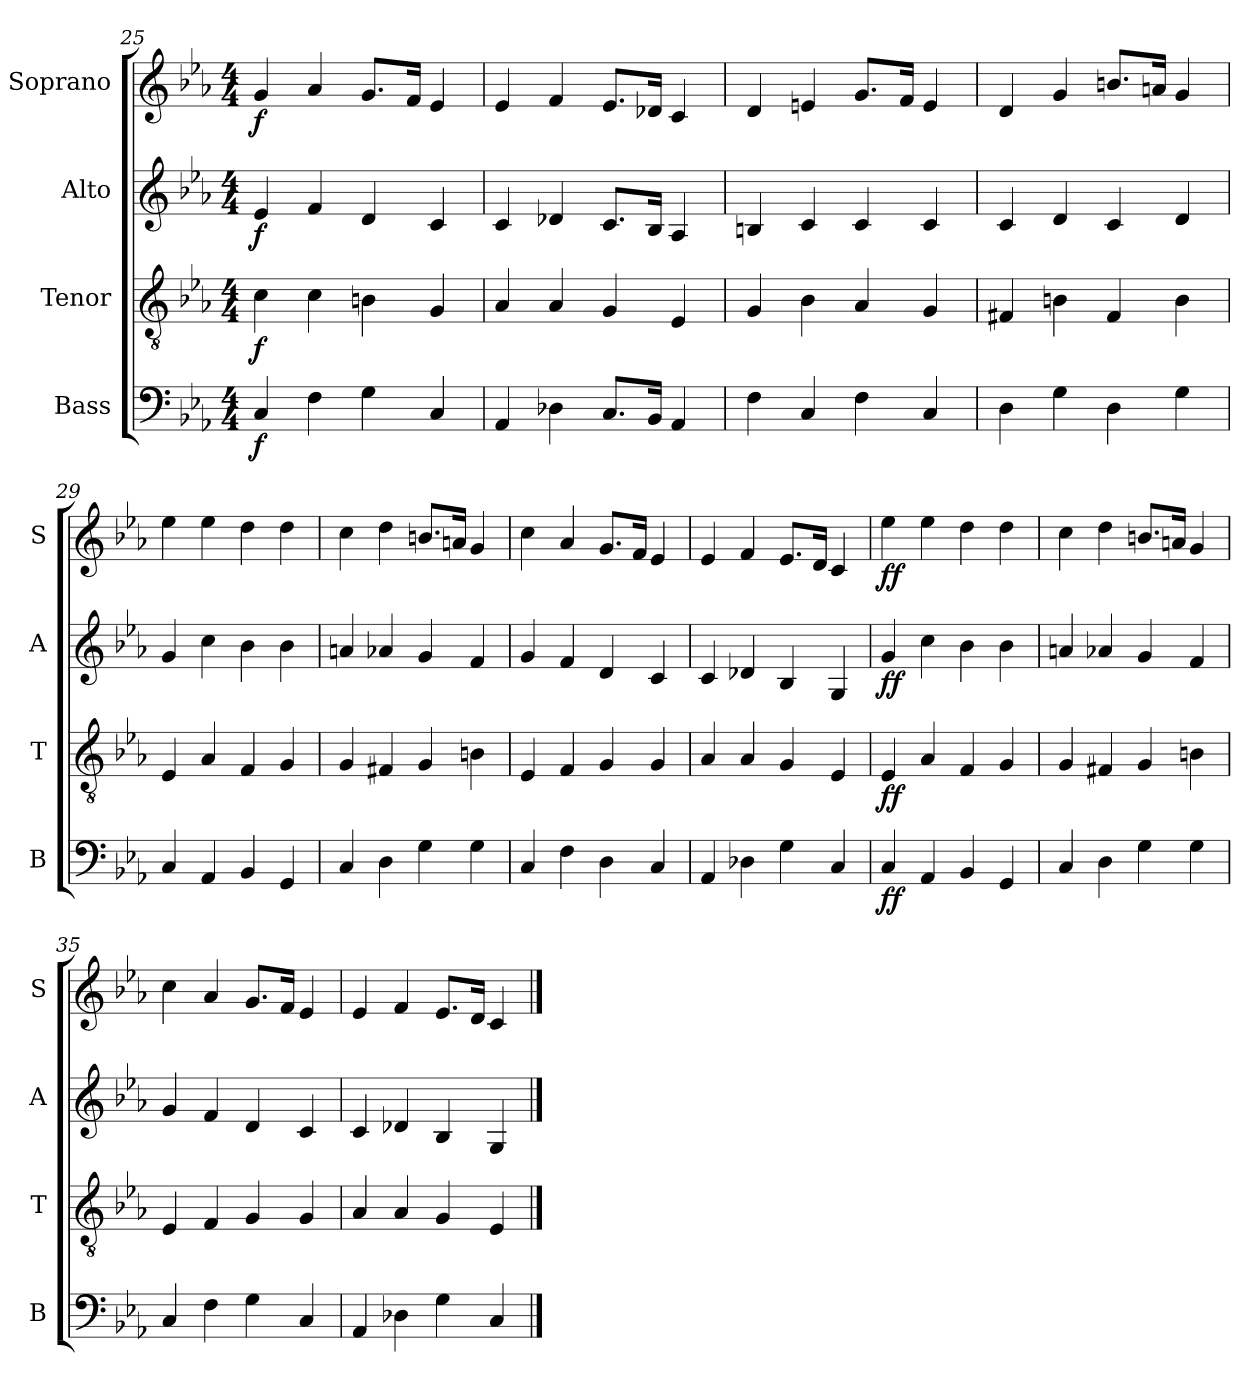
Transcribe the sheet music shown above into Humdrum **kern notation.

**kern	**dynam	**kern	**dynam	**kern	**dynam	**kern	**dynam
*part4	*part4	*part3	*part3	*part2	*part2	*part1	*part1
*staff4	*staff4	*staff3	*staff3	*staff2	*staff2	*staff1	*staff1
*I"Bass	*	*I"Tenor	*	*I"Alto	*	*I"Soprano	*
*I'B	*	*I'T	*	*I'A	*	*I'S	*
!!LO:LB:g=z
*clefF4	*	*clefGv2	*	*clefG2	*	*clefG2	*
*k[b-e-a-]	*	*k[b-e-a-]	*	*k[b-e-a-]	*	*k[b-e-a-]	*
*M4/4	*	*M4/4	*	*M4/4	*	*M4/4	*
=25	=25	=25	=25	=25	=25	=25	=25
!	!LO:DY:b	!	!LO:DY:b	!	!LO:DY:b	!	!LO:DY:b
4C/	f	4c\	f	4e-/	f	4g/	f
4F\	.	4c\	.	4f/	.	4a-/	.
4G\	.	4Bn\	.	4d/	.	8.g/L	.
.	.	.	.	.	.	16f/Jk	.
4C/	.	4G/	.	4c/	.	4e-/	.
=26	=26	=26	=26	=26	=26	=26	=26
4AA-/	.	4A-/	.	4c/	.	4e-/	.
4D-X\	.	4A-/	.	4d-X/	.	4f/	.
8.C/L	.	4G/	.	8.c/L	.	8.e-/L	.
16BB-/Jk	.	.	.	16B-/Jk	.	16d-X/Jk	.
4AA-/	.	4E-/	.	4A-/	.	4c/	.
=27	=27	=27	=27	=27	=27	=27	=27
4F\	.	4G/	.	4Bn/	.	4d/	.
4C/	.	4B-\	.	4c/	.	4en/	.
4F\	.	4A-/	.	4c/	.	8.g/L	.
.	.	.	.	.	.	16f/Jk	.
4C/	.	4G/	.	4c/	.	4e/	.
=28	=28	=28	=28	=28	=28	=28	=28
4D\	.	4F#X/	.	4c/	.	4d/	.
4G\	.	4Bn\	.	4d/	.	4g/	.
4D\	.	4F#/	.	4c/	.	8.bn/L	.
.	.	.	.	.	.	16an/Jk	.
4G\	.	4B\	.	4d/	.	4g/	.
=29	=29	=29	=29	=29	=29	=29	=29
4C/	.	4E-/	.	4g/	.	4ee-\	.
4AA-/	.	4A-/	.	4cc\	.	4ee-\	.
4BB-/	.	4F/	.	4b-\	.	4dd\	.
4GG/	.	4G/	.	4b-\	.	4dd\	.
=30	=30	=30	=30	=30	=30	=30	=30
4C/	.	4G/	.	4an/	.	4cc\	.
4D\	.	4F#X/	.	4a-X/	.	4dd\	.
4G\	.	4G/	.	4g/	.	8.bn/L	.
.	.	.	.	.	.	16an/Jk	.
4G\	.	4Bn\	.	4f/	.	4g/	.
=31	=31	=31	=31	=31	=31	=31	=31
4C/	.	4E-/	.	4g/	.	4cc\	.
4F\	.	4F/	.	4f/	.	4a-/	.
4D\	.	4G/	.	4d/	.	8.g/L	.
.	.	.	.	.	.	16f/Jk	.
4C/	.	4G/	.	4c/	.	4e-/	.
!!LO:LB:g=z
=32	=32	=32	=32	=32	=32	=32	=32
4AA-/	.	4A-/	.	4c/	.	4e-/	.
4D-X\	.	4A-/	.	4d-X/	.	4f/	.
4G\	.	4G/	.	4B-/	.	8.e-/L	.
.	.	.	.	.	.	16d/Jk	.
4C/	.	4E-/	.	4G/	.	4c/	.
=33	=33	=33	=33	=33	=33	=33	=33
!	!LO:DY:b	!	!LO:DY:b	!	!LO:DY:b	!	!LO:DY:b
4C/	ff	4E-/	ff	4g/	ff	4ee-\	ff
4AA-/	.	4A-/	.	4cc\	.	4ee-\	.
4BB-/	.	4F/	.	4b-\	.	4dd\	.
4GG/	.	4G/	.	4b-\	.	4dd\	.
=34	=34	=34	=34	=34	=34	=34	=34
4C/	.	4G/	.	4an/	.	4cc\	.
4D\	.	4F#X/	.	4a-X/	.	4dd\	.
4G\	.	4G/	.	4g/	.	8.bn/L	.
.	.	.	.	.	.	16an/Jk	.
4G\	.	4Bn\	.	4f/	.	4g/	.
=35	=35	=35	=35	=35	=35	=35	=35
4C/	.	4E-/	.	4g/	.	4cc\	.
4F\	.	4F/	.	4f/	.	4a-/	.
4G\	.	4G/	.	4d/	.	8.g/L	.
.	.	.	.	.	.	16f/Jk	.
4C/	.	4G/	.	4c/	.	4e-/	.
=36	=36	=36	=36	=36	=36	=36	=36
4AA-/	.	4A-/	.	4c/	.	4e-/	.
4D-X\	.	4A-/	.	4d-X/	.	4f/	.
4G\	.	4G/	.	4B-/	.	8.e-/L	.
.	.	.	.	.	.	16d/Jk	.
4C/	.	4E-/	.	4G/	.	4c/	.
==	==	==	==	==	==	==	==
*-	*-	*-	*-	*-	*-	*-	*-
